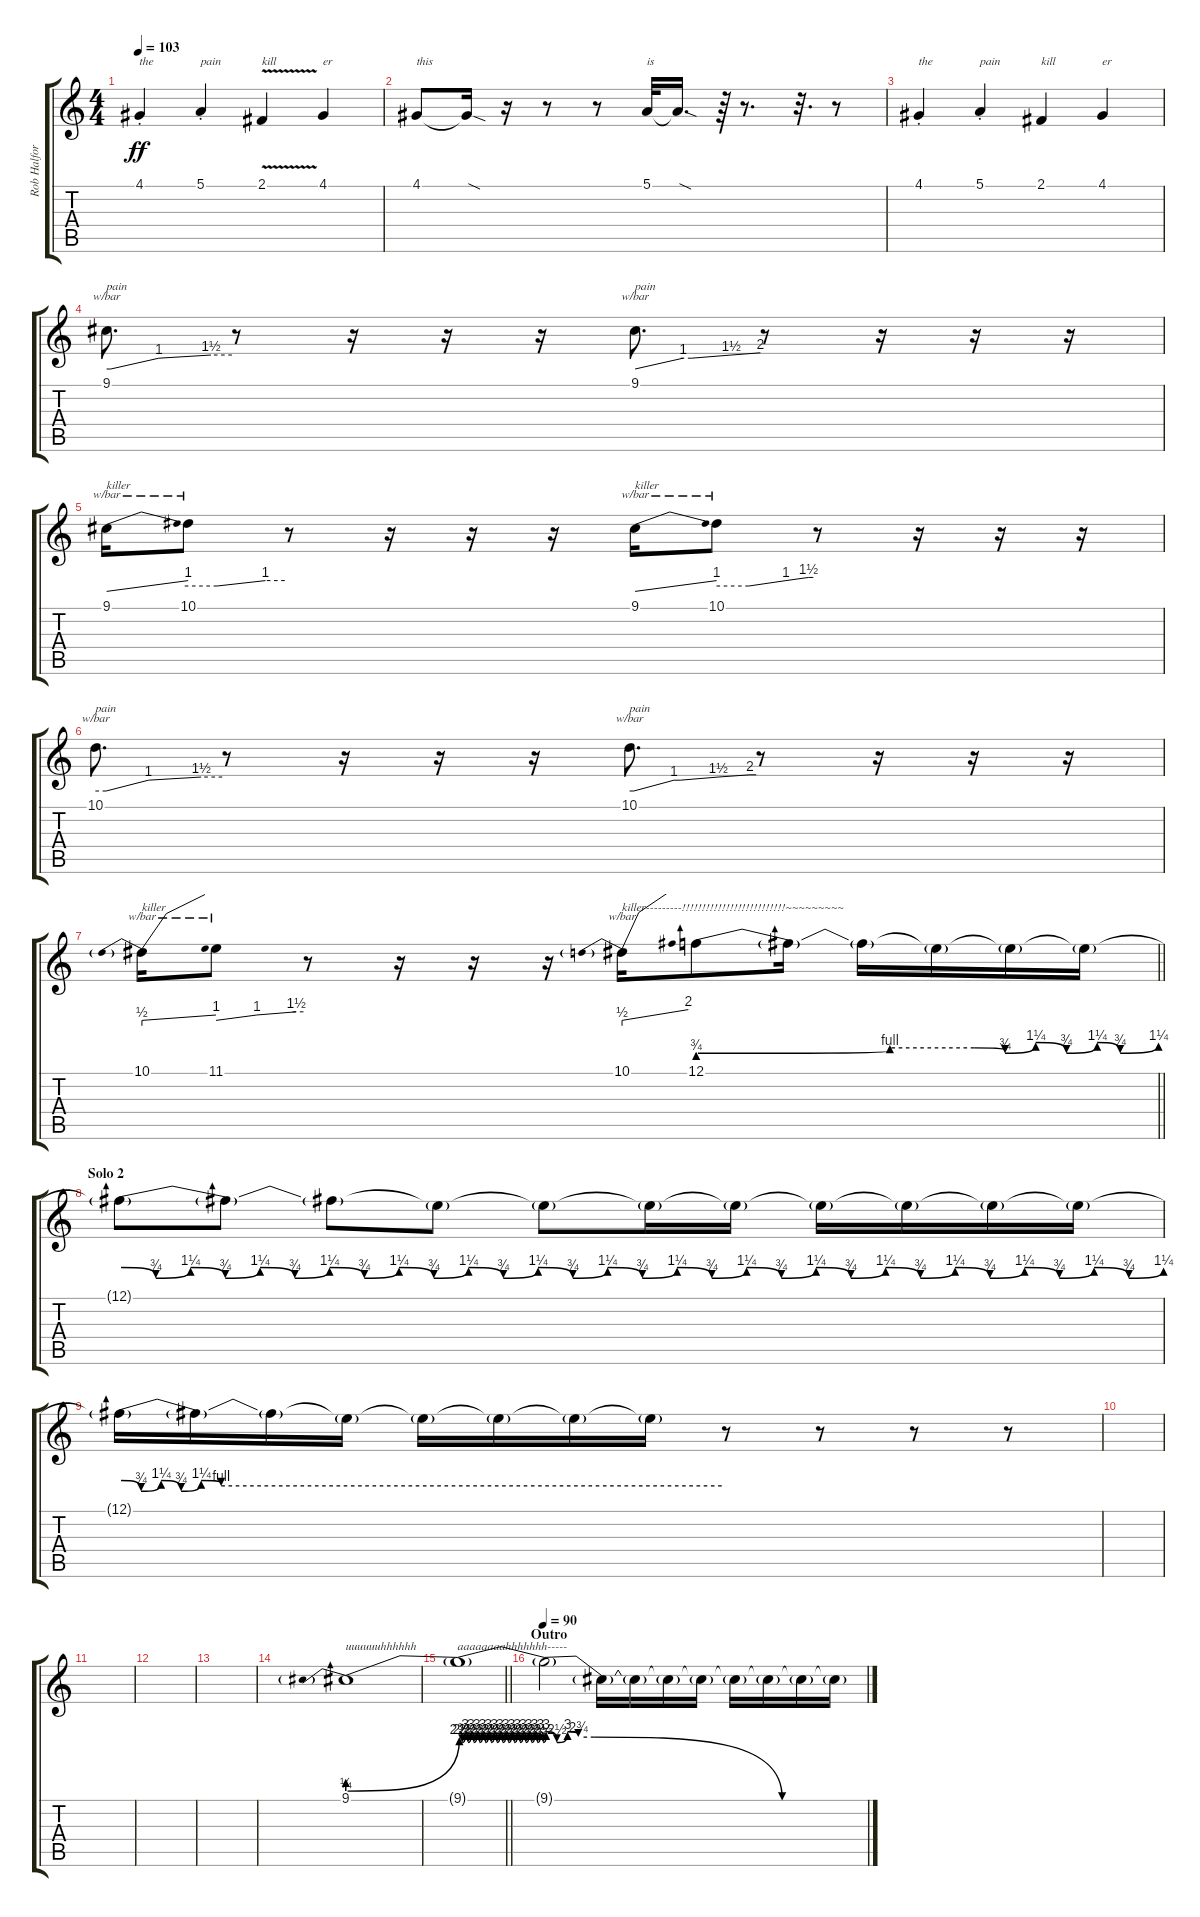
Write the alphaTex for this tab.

\track ("Rob Halford" "Rob Halfor") {instrument violin}
\staff {score tabs}
\tuning (E4 B3 G3 D3 A2 E2) {hide}
\ts (4 4)
\tempo 103
\clef g2
\ks c
4.1{st}.4{txt "the" dy ff} 5.1{st}.4{txt "pain"} 2.1{v}.4{txt "kill"} 4.1.4{txt "er"} |
4.1.8{txt "this"} 4.1{sod t}.16 r.16 r.8 r.8 5.1.32{txt "is"} 5.1{sod t}.16{d} r.64 r.8{d} r.32{d} r.8 |
4.1{st}.4{txt "the"} 5.1{st}.4{txt "pain"} 2.1.4{txt "kill"} 4.1.4{txt "er"} |
9.1.8{d tbe (custom default 0 0 2 0 25 4 50 6 60 6) txt "pain"} r.8 r.16 r.16 r.16 9.1.8{d tbe (custom default 0 0 23 4 27 4 46 6 60 8) txt "pain"} r.8 r.16 r.16 r.16 |
9.1.16{tbe (dive default 0 0 60 4) txt "killer"} 10.1.8{tbe (custom default 0 2 18 2 48 4 60 4)} r.8 r.16 r.16 r.16 9.1.16{tbe (dive default 0 0 60 4) txt "killer"} 10.1.8{tbe (custom default 0 2 20 2 43 4 57 6 60 6)} r.8 r.16 r.16 r.16 |
10.1.8{d tbe (custom default 0 0 5 0 25 4 50 6 60 6) txt "pain"} r.8 r.16 r.16 r.16 10.1.8{d tbe (custom default 0 0 2 0 21 4 24 4 42 6 57 8 60 8) txt "pain"} r.8 r.16 r.16 r.16 |
\barLineRight lightlight
10.1.16{tbe (predivedive default 0 2 60 4) txt "killer"} 11.1.8{tbe (custom default 0 2 28 4 55 6 60 6)} r.8 r.16 r.16 r.16 10.1.16{tbe (predivedive default 0 2 60 8) txt "killer---------!!!!!!!!!!!!!!!!!!!!!!!!!!~~~~~~~~~"} 12.1{be (custom 0 3 25 4 36 4 40 3 44 5 48 3 52 5 55 3 60 5)}.8 12.1{t}.16 12.1{t}.16 12.1{t}.16 12.1{t}.16 12.1{t}.16 |
\section ("" "Solo 2")
12.1{be (custom 0 5 2 3 4 5 6 3 8 5 10 3 12 5 14 3 16 5 18 3 20 5 22 3 24 5 26 3 28 5 30 3 32 5 34 3 36 5 38 3 40 5 42 3 44 5 46 3 48 5 50 3 52 5 54 3 56 5 58 3 60 5) t}.8 12.1{t}.8 12.1{t}.8 12.1{t}.8 12.1{t}.8 12.1{t}.16 12.1{t}.16 12.1{t}.16{volume 14} 12.1{t}.16{volume 13} 12.1{t}.16{volume 12} 12.1{t}.16{volume 11} |
12.1{be (custom 0 5 2 3 4 5 6 3 8 5 10 4 60 4) t}.16{volume 10} 12.1{t}.16{volume 9} 12.1{t}.16{volume 8} 12.1{t}.16{volume 7} 12.1{t}.16{volume 6} 12.1{t}.16{volume 5} 12.1{t}.16{volume 4} 12.1{t}.16{volume 3} r.8 r.8 r.8 r.8 |
|
|
|
|
9.1{be (prebendbend 0 1 60 11)}.1{txt "uuuuuuhhhhhh" volume 15} |
\barLineRight lightlight
9.1{be (custom 0 12 2 10 4 12 6 10 8 12 10 10 12 12 14 10 16 12 18 10 20 12 22 10 24 12 26 10 28 12 30 10 32 12 34 10 36 12 38 10 40 12 42 10 44 12 46 10 48 12 50 10 52 12 54 10 56 12 58 10 60 12) t}.1{txt "aaaaaaaahhhhhhh-----"} |
\section ("" "Outro")
\tempo 90
9.1{be (custom 0 12 2 10 4 12 6 11 9 11 44 0 60 0) t}.2 9.1{t}.16{volume 14} 9.1{t}.16{volume 12} 9.1{t}.16{volume 10} 9.1{t}.16{volume 8} 9.1{t}.16{volume 6} 9.1{t}.16{volume 4} 9.1{t}.16{volume 2} 9.1{t}.16{volume 0}
